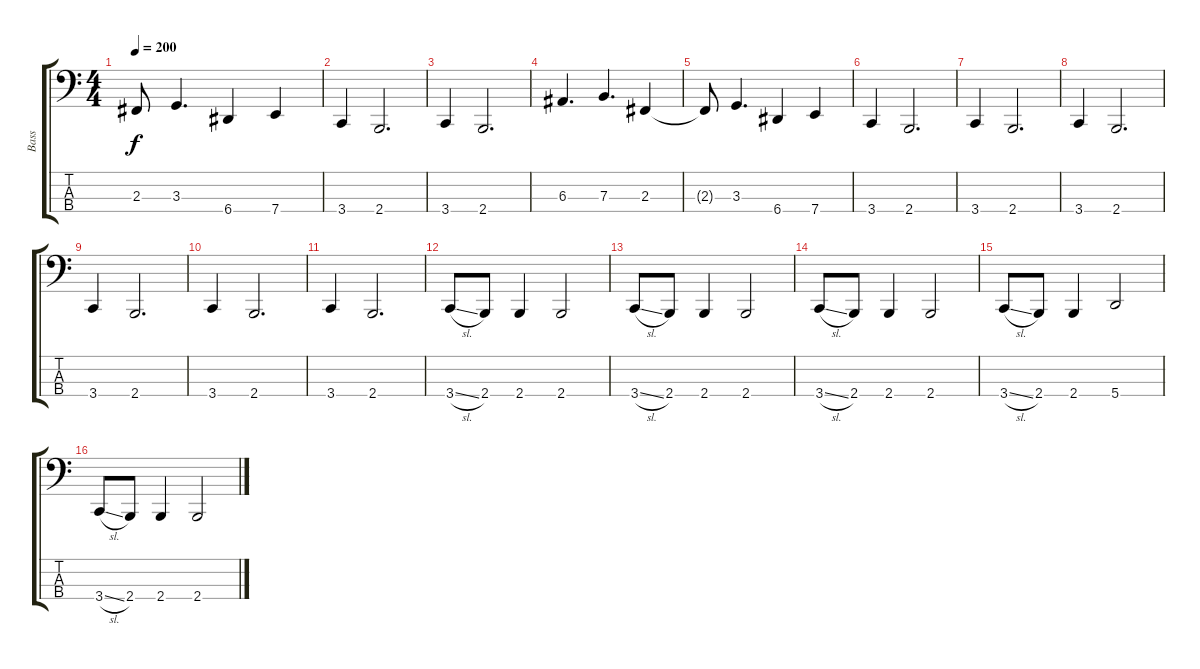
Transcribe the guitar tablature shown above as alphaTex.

\track ("Bass" "Bass") {instrument electricbassfinger}
\staff {score tabs}
\tuning (D2 A1 E1 A0) {hide}
\ts (4 4)
\tempo 200
\clef f4
\ks c
2.3{t}.8{dy f} 3.3.4{d} 6.4.4 7.4.4 |
3.4.4 2.4.2{d} |
3.4.4 2.4.2{d} |
6.3.4{d} 7.3.4{d} 2.3.4 |
2.3{t}.8 3.3.4{d} 6.4.4 7.4.4 |
3.4.4 2.4.2{d} |
3.4.4 2.4.2{d} |
3.4.4 2.4.2{d} |
3.4.4 2.4.2{d} |
3.4.4 2.4.2{d} |
3.4.4 2.4.2{d} |
3.4{sl}.8{volume 12} 2.4.8 2.4.4 2.4.2 |
3.4{sl}.8 2.4.8 2.4.4 2.4.2 |
3.4{sl}.8 2.4.8 2.4.4 2.4.2 |
3.4{sl}.8 2.4.8 2.4.4 5.4.2 |
3.4{sl}.8{volume 8} 2.4.8 2.4.4 2.4.2
